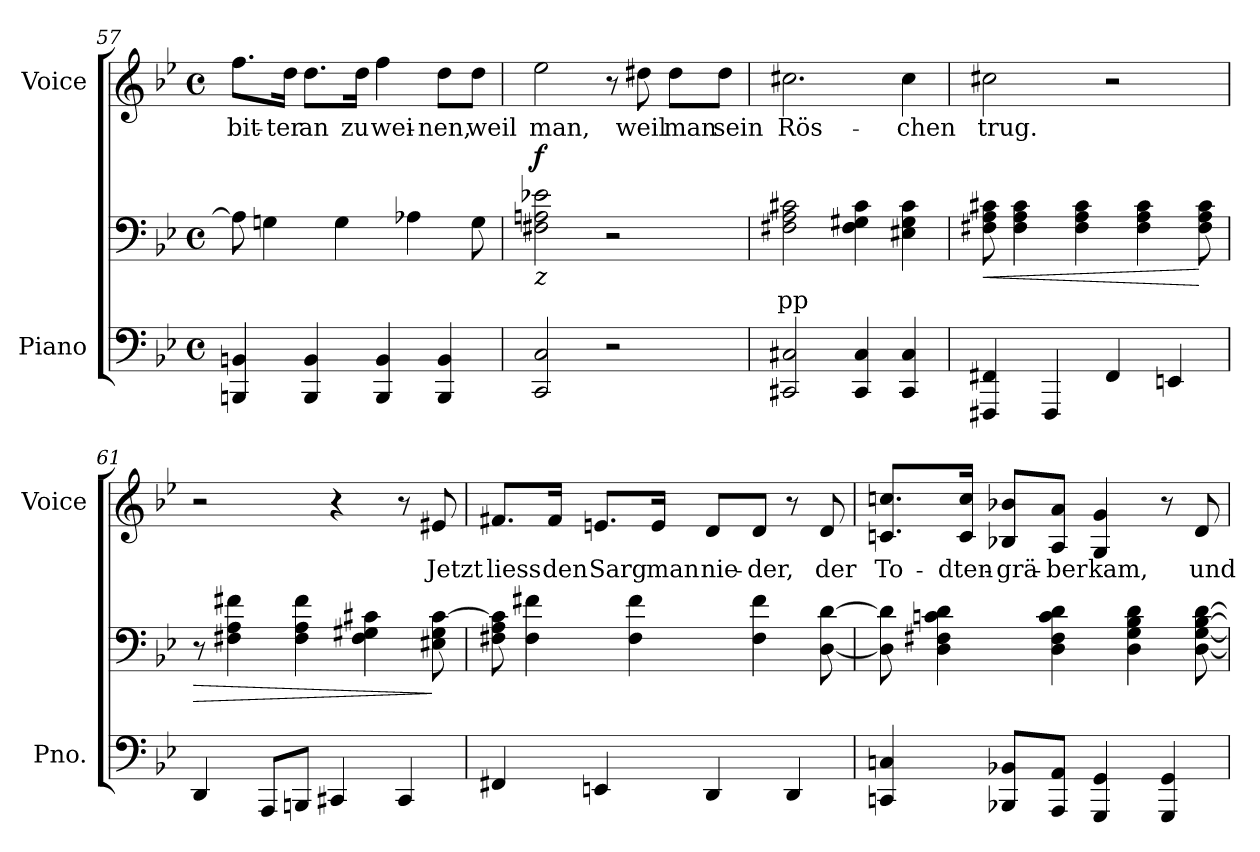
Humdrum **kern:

**kern	**kern	**text	**dynam	**kern	**text
*part2	*part2	*part2	*part2	*part1	*part1
*staff3	*staff2	*staff2	*staff2/3	*staff1	*staff1
*I"Piano	*	*	*	*I"Voice	*
*I'Pno.	*	*	*	*I'Voice	*
*clefF4	*clefF4	*	*	*clefG2	*
*k[b-e-]	*k[b-e-]	*	*	*k[b-e-]	*
*B-:	*B-:	*	*	*B-:	*
*M4/4	*M4/4	*	*	*M4/4	*
*met(c)	*met(c)	*	*	*met(c)	*
=57	=57	=57	=57	=57	=57
!	!	!	!	!	!LO:LY:b:color=#000000
4BBBni/ 4BBni	8A-i\]	.	.	8.ffi\L	bit-
.	4Gni\	.	.	.	.
!	!	!	!	!	!LO:LY:b:color=#000000
.	.	.	.	16ddi\Jk	-ter
!	!	!	!	!	!LO:LY:b:color=#000000
4BBBi/ 4BBi	.	.	.	8.ddi\L	an
.	4Gi\	.	.	.	.
!	!	!	!	!	!LO:LY:b:color=#000000
.	.	.	.	16ddi\Jk	zu
!	!	!	!	!	!LO:LY:b:color=#000000
4BBBi/ 4BBi	.	.	.	4ffi\	wei-
.	4A-Xi\	.	.	.	.
!	!	!	!	!	!LO:LY:b:color=#000000
4BBBi/ 4BBi	.	.	.	8ddi\L	-nen,
!	!	!	!	!	!LO:LY:b:color=#000000
.	8Gi\	.	.	8ddi\J	weil
=58	=58	=58	=58	=58	=58
!	!LO:TX:b:i:t=z	!	!	!	!
!	!	!	!	!	!LO:LY:b:color=#000000
2CCi/ 2Ci	2F#Xi\ 2Ani 2e-Xi	.	f	2ee-i\	man,
2r	2r	.	.	8r	.
!	!	!	!	!	!LO:LY:b:color=#000000
.	.	.	.	8dd#Xi\	weil
!	!	!	!	!	!LO:LY:b:color=#000000
.	.	.	.	8dd#i\L	man
!	!	!	!	!	!LO:LY:b:color=#000000
.	.	.	.	8dd#i\J	sein
=59	=59	=59	=59	=59	=59
!	!	!LO:LY:b:color=#000000	!	!	!
!	!	!	!	!	!LO:LY:b:color=#000000
2CC#Xi/ 2C#Xi	2F#Xi\ 2Ai 2c#Xi	-pp	.	2.cc#Xi\	Rös-
4CC#i/ 4C#i	4F#i\ 4G#Xi 4c#i	.	.	.	.
!	!	!	!	!	!LO:LY:b:color=#000000
4CC#i/ 4C#i	4E#Xi\ 4G#i 4c#i	.	.	4cc#i\	-chen
=60	=60	=60	=60	=60	=60
!	!	!	!LO:HP:b	!	!
!	!	!	!	!	!LO:LY:b:color=#000000
4FFF#Xi/ 4FF#Xi	8F#Xi\ 8Ai 8c#Xi	.	<	2cc#Xi\	trug.
.	4F#i\ 4Ai 4c#i	.	.	.	.
4FFF#i/	.	.	.	.	.
.	4F#i\ 4Ai 4c#i	.	.	.	.
4FF#i/	.	.	.	2r	.
.	4F#i\ 4Ai 4c#i	.	.	.	.
4EEni/	.	.	.	.	.
.	8F#i\ 8Ai 8c#i	.	[	.	.
!!LO:PB:g=z
=61	=61	=61	=61	=61	=61
!	!	!	!LO:HP:b	!	!
4DDi/	8r	.	>	2r	.
.	4F#Xi\ 4Ai 4f#Xi	.	.	.	.
8AAAi/L	.	.	.	.	.
8BBBni/J	4F#i\ 4Ai 4f#i	.	.	.	.
4CC#Xi/	.	.	.	4r	.
.	4F#i\ 4G#Xi 4c#Xi	.	.	.	.
4CC#i/	.	.	.	8r	.
!	!	!	!	!	!LO:LY:b:color=#000000
.	8E#Xi\ 8G#i [>8c#i	.	]	8e#Xi/	Jetzt
=62	=62	=62	=62	=62	=62
!	!	!	!	!	!LO:LY:b:color=#000000
4FF#Xi/	8F#Xi\ 8Ai 8c#i]	.	.	8.f#Xi/L	liess
.	4F#i\ 4f#Xi	.	.	.	.
!	!	!	!	!	!LO:LY:b:color=#000000
.	.	.	.	16f#i/Jk	den
!	!	!	!	!	!LO:LY:b:color=#000000
4EEni/	.	.	.	8.eni/L	Sarg
.	4F#i\ 4f#i	.	.	.	.
!	!	!	!	!	!LO:LY:b:color=#000000
.	.	.	.	16ei/Jk	man
!	!	!	!	!	!LO:LY:b:color=#000000
4DDi/	.	.	.	8di/L	nie-
!	!	!	!	!	!LO:LY:b:color=#000000
.	4F#i\ 4f#i	.	.	8di/J	-der,
4DDi/	.	.	.	8r	.
!	!	!	!	!	!LO:LY:b:color=#000000
.	[<8Di\ [>8di	.	.	8di/	der
=63	=63	=63	=63	=63	=63
!	!	!	!	!	!LO:LY:b:color=#000000
4CCni/ 4Cni	8Di\] 8di]	.	.	8.cni/ 8.ccni/L	To-
.	4Di\ 4F#Xi 4cni 4di	.	.	.	.
!	!	!	!	!	!LO:LY:b:color=#000000
.	.	.	.	16ci/ 16cci/Jk	-dten-
!	!	!	!	!	!LO:LY:b:color=#000000
8BBB-Xi/ 8BB-XiL	.	.	.	8B-Xi/ 8b-Xi/L	-grä-
!	!	!	!	!	!LO:LY:b:color=#000000
8AAAi/ 8AAiJ	4Di\ 4F#i 4ci 4di	.	.	8Ai/ 8ai/J	-ber
!	!	!	!	!	!LO:LY:b:color=#000000
4GGGi/ 4GGi	.	.	.	4Gi/ 4gi	kam,
.	4Di\ 4Gi 4B-i 4di	.	.	.	.
4GGGi/ 4GGi	.	.	.	8r	.
!	!	!	!	!	!LO:LY:b:color=#000000
.	[<8Di\ [<8Gi [>8B-i [>8di	.	.	8di/	und
=	=	=	=	=	=
*-	*-	*-	*-	*-	*-
